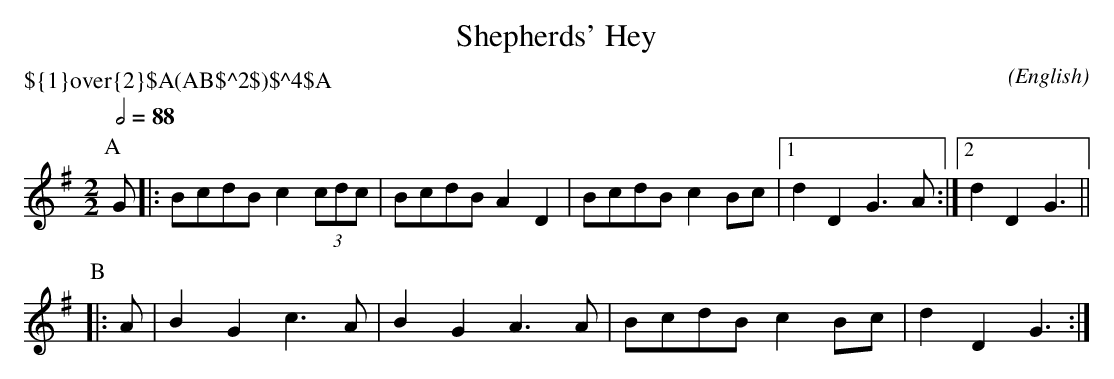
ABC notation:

X:1
T:Shepherds' Hey
M:2/2
C:
O:English
P:${1}\over{2}$A(AB$^2$)$^4$A
Q:1/2=88
K:G
P:A
L:1/8
G |: BcdB c2 (3cdc | BcdB A2 D2 | BcdB c2 Bc |1 d2 D2 G3 A :|2 d2 D2 G3 ||
P:B
L:1/8
|: A | B2 G2 c3 A | B2 G2 A3 A | BcdB c2 Bc | d2 D2 G3 :|
